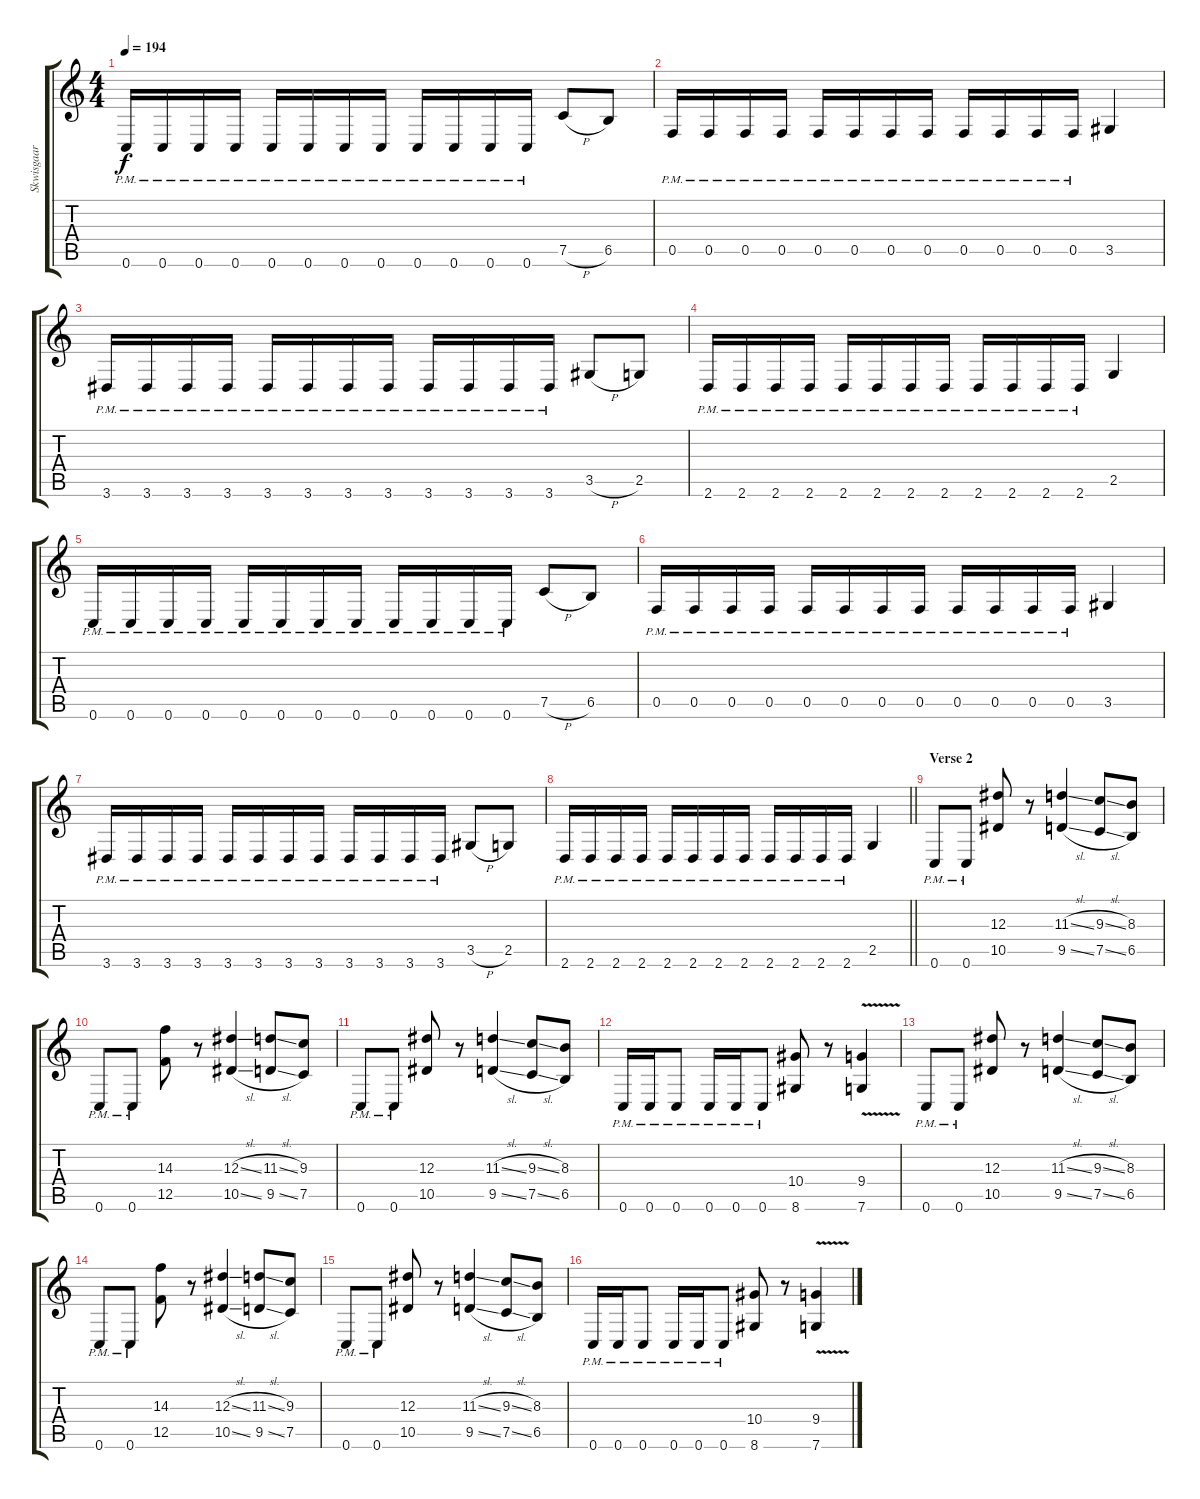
\track ("Skwisgaar Skwigelf (Lead Guitar 1)" "Skwisgaar ") {instrument distortionguitar}
\staff {score tabs}
\tuning (C4 G3 Eb3 Bb2 F2 C2) {hide}
\ts (4 4)
\tempo 194
\clef g2
\ks c
0.6{pm}.16{dy f} 0.6{pm}.16 0.6{pm}.16 0.6{pm}.16 0.6{pm}.16 0.6{pm}.16 0.6{pm}.16 0.6{pm}.16 0.6{pm}.16 0.6{pm}.16 0.6{pm}.16 0.6{pm}.16 7.5{h}.8 6.5.8 |
0.5{pm}.16 0.5{pm}.16 0.5{pm}.16 0.5{pm}.16 0.5{pm}.16 0.5{pm}.16 0.5{pm}.16 0.5{pm}.16 0.5{pm}.16 0.5{pm}.16 0.5{pm}.16 0.5{pm}.16 3.5.4 |
3.6{pm}.16 3.6{pm}.16 3.6{pm}.16 3.6{pm}.16 3.6{pm}.16 3.6{pm}.16 3.6{pm}.16 3.6{pm}.16 3.6{pm}.16 3.6{pm}.16 3.6{pm}.16 3.6{pm}.16 3.5{h}.8 2.5.8 |
2.6{pm}.16 2.6{pm}.16 2.6{pm}.16 2.6{pm}.16 2.6{pm}.16 2.6{pm}.16 2.6{pm}.16 2.6{pm}.16 2.6{pm}.16 2.6{pm}.16 2.6{pm}.16 2.6{pm}.16 2.5.4 |
0.6{pm}.16 0.6{pm}.16 0.6{pm}.16 0.6{pm}.16 0.6{pm}.16 0.6{pm}.16 0.6{pm}.16 0.6{pm}.16 0.6{pm}.16 0.6{pm}.16 0.6{pm}.16 0.6{pm}.16 7.5{h}.8 6.5.8 |
0.5{pm}.16 0.5{pm}.16 0.5{pm}.16 0.5{pm}.16 0.5{pm}.16 0.5{pm}.16 0.5{pm}.16 0.5{pm}.16 0.5{pm}.16 0.5{pm}.16 0.5{pm}.16 0.5{pm}.16 3.5.4 |
3.6{pm}.16 3.6{pm}.16 3.6{pm}.16 3.6{pm}.16 3.6{pm}.16 3.6{pm}.16 3.6{pm}.16 3.6{pm}.16 3.6{pm}.16 3.6{pm}.16 3.6{pm}.16 3.6{pm}.16 3.5{h}.8 2.5.8 |
\barLineRight lightlight
2.6{pm}.16 2.6{pm}.16 2.6{pm}.16 2.6{pm}.16 2.6{pm}.16 2.6{pm}.16 2.6{pm}.16 2.6{pm}.16 2.6{pm}.16 2.6{pm}.16 2.6{pm}.16 2.6{pm}.16 2.5.4 |
\section ("" "Verse 2")
0.6{pm}.8 0.6{pm}.8 (12.3 10.5).8 r.8 (11.3{sl} 9.5{sl}).4 (9.3{sl} 7.5{sl}).8 (8.3 6.5).8 |
0.6{pm}.8 0.6{pm}.8 (14.3 12.5).8 r.8 (12.3{sl} 10.5{sl}).4 (11.3{sl} 9.5{sl}).8 (9.3 7.5).8 |
0.6{pm}.8 0.6{pm}.8 (12.3 10.5).8 r.8 (11.3{sl} 9.5{sl}).4 (9.3{sl} 7.5{sl}).8 (8.3 6.5).8 |
0.6{pm}.16 0.6{pm}.16 0.6{pm}.8 0.6{pm}.16 0.6{pm}.16 0.6{pm}.8 (10.4 8.6).8 r.8 (9.4{v} 7.6{v}).4 |
0.6{pm}.8 0.6{pm}.8 (12.3 10.5).8 r.8 (11.3{sl} 9.5{sl}).4 (9.3{sl} 7.5{sl}).8 (8.3 6.5).8 |
0.6{pm}.8 0.6{pm}.8 (14.3 12.5).8 r.8 (12.3{sl} 10.5{sl}).4 (11.3{sl} 9.5{sl}).8 (9.3 7.5).8 |
0.6{pm}.8 0.6{pm}.8 (12.3 10.5).8 r.8 (11.3{sl} 9.5{sl}).4 (9.3{sl} 7.5{sl}).8 (8.3 6.5).8 |
0.6{pm}.16 0.6{pm}.16 0.6{pm}.8 0.6{pm}.16 0.6{pm}.16 0.6{pm}.8 (10.4 8.6).8 r.8 (9.4{v} 7.6{v}).4
